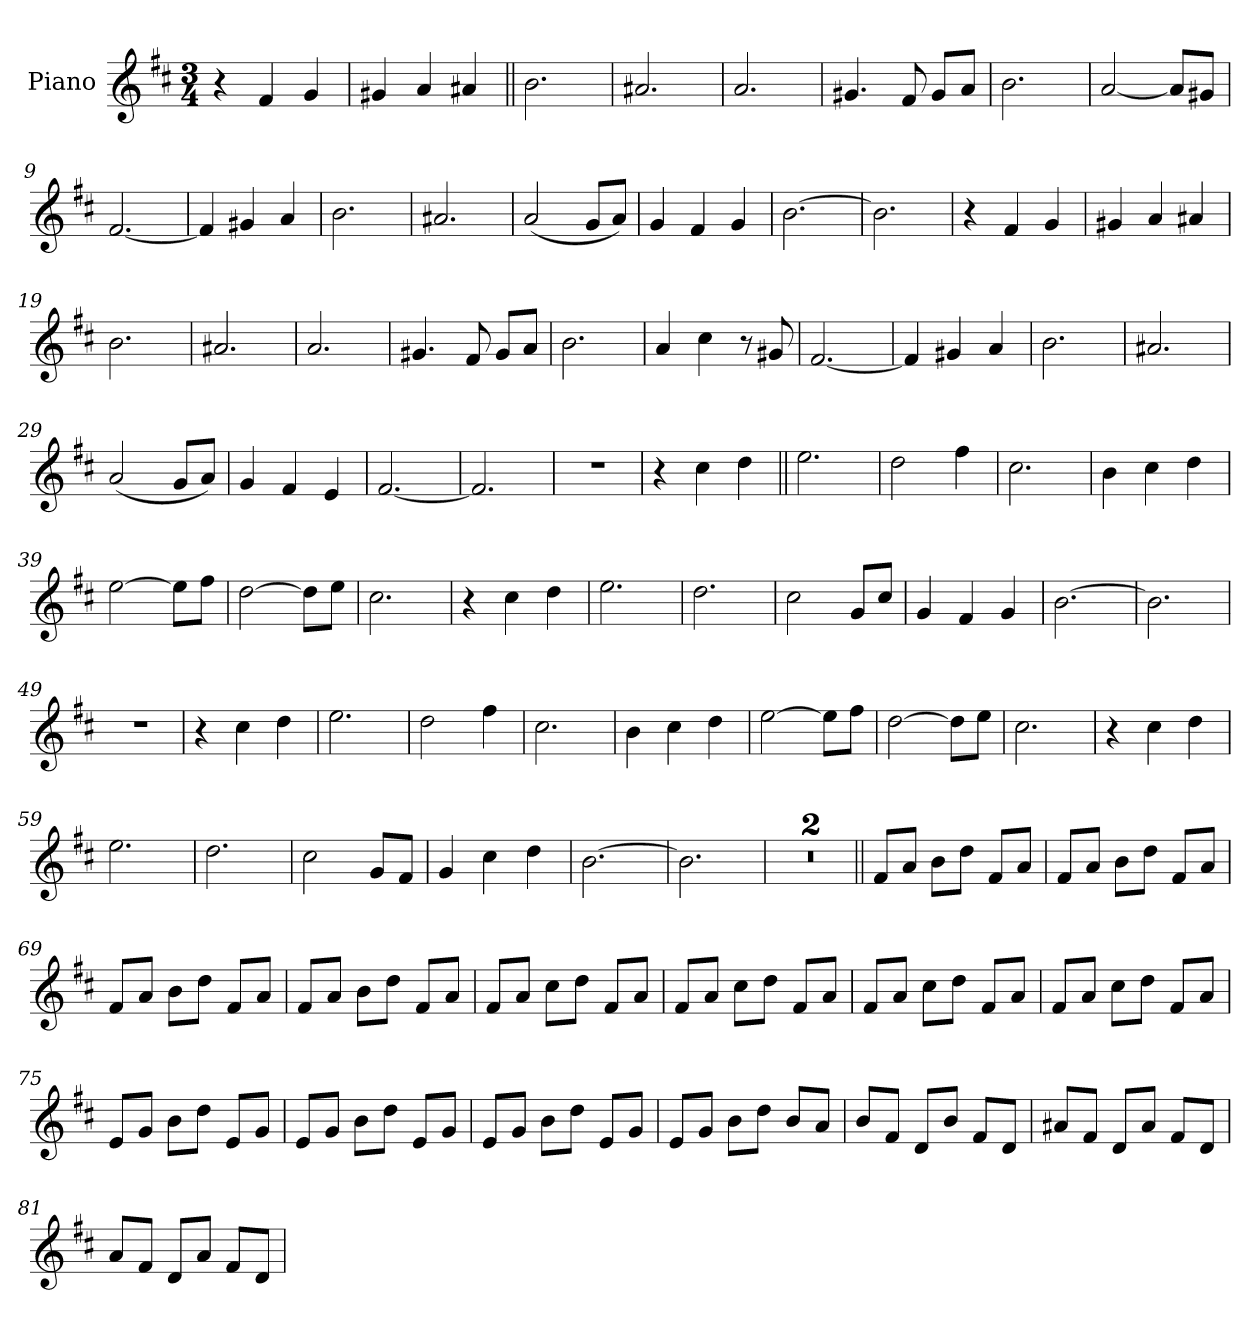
**kern
*part1
*staff1
*I"Piano
*I'Pno.
*clefG2
*k[f#c#]
*M3/4
*MM240
=1
4r
4f#
4g
=2
4g#X
4a
4a#X
=3||
2.b
=4
2.a#X
=5
2.a
=6
4.g#X
8f#
8g#L
8aJ
=7
2.b
=8
[2a
8aL]
8g#XJ
=9
[2.f#
=10
4f#]
4g#X
4a
=11
2.b
=12
2.a#X
=13
(<2a
8gL
8aJ)
=14
4g
4f#
4g
=15
[2.b
=16
2.b]
=17
4r
4f#
4g
=18
4g#X
4a
4a#X
=19
2.b
=20
2.a#X
=21
2.a
=22
4.g#X
8f#
8g#L
8aJ
=23
2.b
=24
4a
4cc#
8r
8g#X
=25
[2.f#
=26
4f#]
4g#X
4a
=27
2.b
=28
2.a#X
=29
(<2a
8gL
8aJ)
=30
4g
4f#
4e
=31
[2.f#
=32
2.f#]
=33
2.r
=34
4r
4cc#
4dd
=35||
2.ee
=36
2dd
4ff#
=37
2.cc#
=38
4b
4cc#
4dd
=39
[2ee
8eeL]
8ff#J
=40
[2dd
8ddL]
8eeJ
=41
2.cc#
=42
4r
4cc#
4dd
=43
2.ee
=44
2.dd
=45
2cc#
8gL
8cc#J
=46
4g
4f#
4g
=47
[2.b
=48
2.b]
=49
2.r
=50
4r
4cc#
4dd
=51
2.ee
=52
2dd
4ff#
=53
2.cc#
=54
4b
4cc#
4dd
=55
[2ee
8eeL]
8ff#J
=56
[2dd
8ddL]
8eeJ
=57
2.cc#
=58
4r
4cc#
4dd
=59
2.ee
=60
2.dd
=61
2cc#
8gL
8f#J
=62
4g
4cc#
4dd
=63
[2.b
=64
2.b]
=65
2.r
=66
2.r
=67||
8f#L
8aJ
8bL
8ddJ
8f#L
8aJ
=68
8f#L
8aJ
8bL
8ddJ
8f#L
8aJ
=69
8f#L
8aJ
8bL
8ddJ
8f#L
8aJ
=70
8f#L
8aJ
8bL
8ddJ
8f#L
8aJ
=71
8f#L
8aJ
8cc#L
8ddJ
8f#L
8aJ
=72
8f#L
8aJ
8cc#L
8ddJ
8f#L
8aJ
=73
8f#L
8aJ
8cc#L
8ddJ
8f#L
8aJ
=74
8f#L
8aJ
8cc#L
8ddJ
8f#L
8aJ
=75
8eL
8gJ
8bL
8ddJ
8eL
8gJ
=76
8eL
8gJ
8bL
8ddJ
8eL
8gJ
=77
8eL
8gJ
8bL
8ddJ
8eL
8gJ
=78
8eL
8gJ
8bL
8ddJ
8bL
8aJ
=79
8bL
8f#J
8dL
8bJ
8f#L
8dJ
=80
8a#XL
8f#J
8dL
8a#J
8f#L
8dJ
=81
8aL
8f#J
8dL
8aJ
8f#L
8dJ
=
*-
